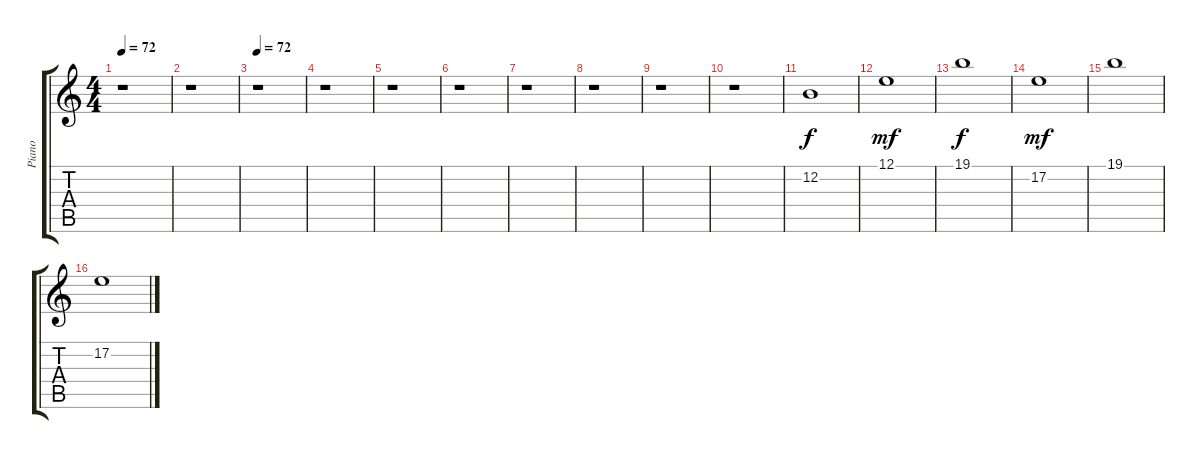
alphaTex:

\track ("Piano" "Piano") {instrument electricpiano1}
\staff {score tabs}
\tuning (E4 B3 G3 D3 A2 E2) {hide}
\ts (4 4)
\tempo 72
\clef g2
\ks c
r.1{dy f instrument electricpiano1} |
r.1 |
\tempo 72
r.1 |
r.1 |
r.1 |
r.1 |
r.1 |
r.1 |
r.1 |
r.1 |
12.2.1 |
12.1.1{dy mf} |
19.1.1{dy f} |
17.2.1{dy mf} |
19.1.1 |
17.2.1
